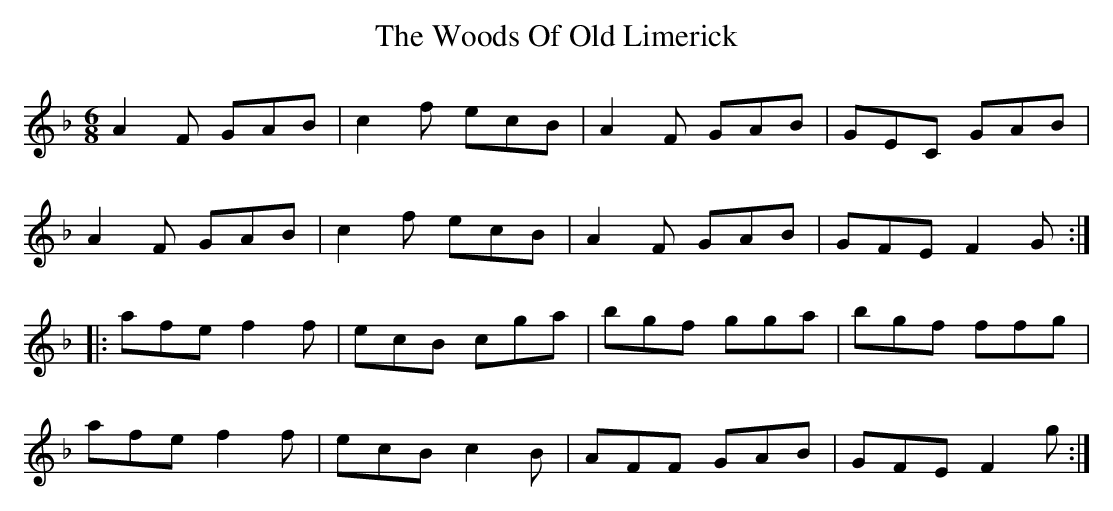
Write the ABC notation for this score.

X:1
T:The Woods Of Old Limerick
M:6/8
L:1/8
K:Fmaj
A2F GAB | c2f ecB | A2F GAB | GEC GAB |
A2F GAB | c2f ecB | A2F GAB | GFE F2G ::
afe f2f | ecB cga|bgf gga | bgf ffg |
afe f2f | ecB c2B | AFF GAB | GFE F2g :|
